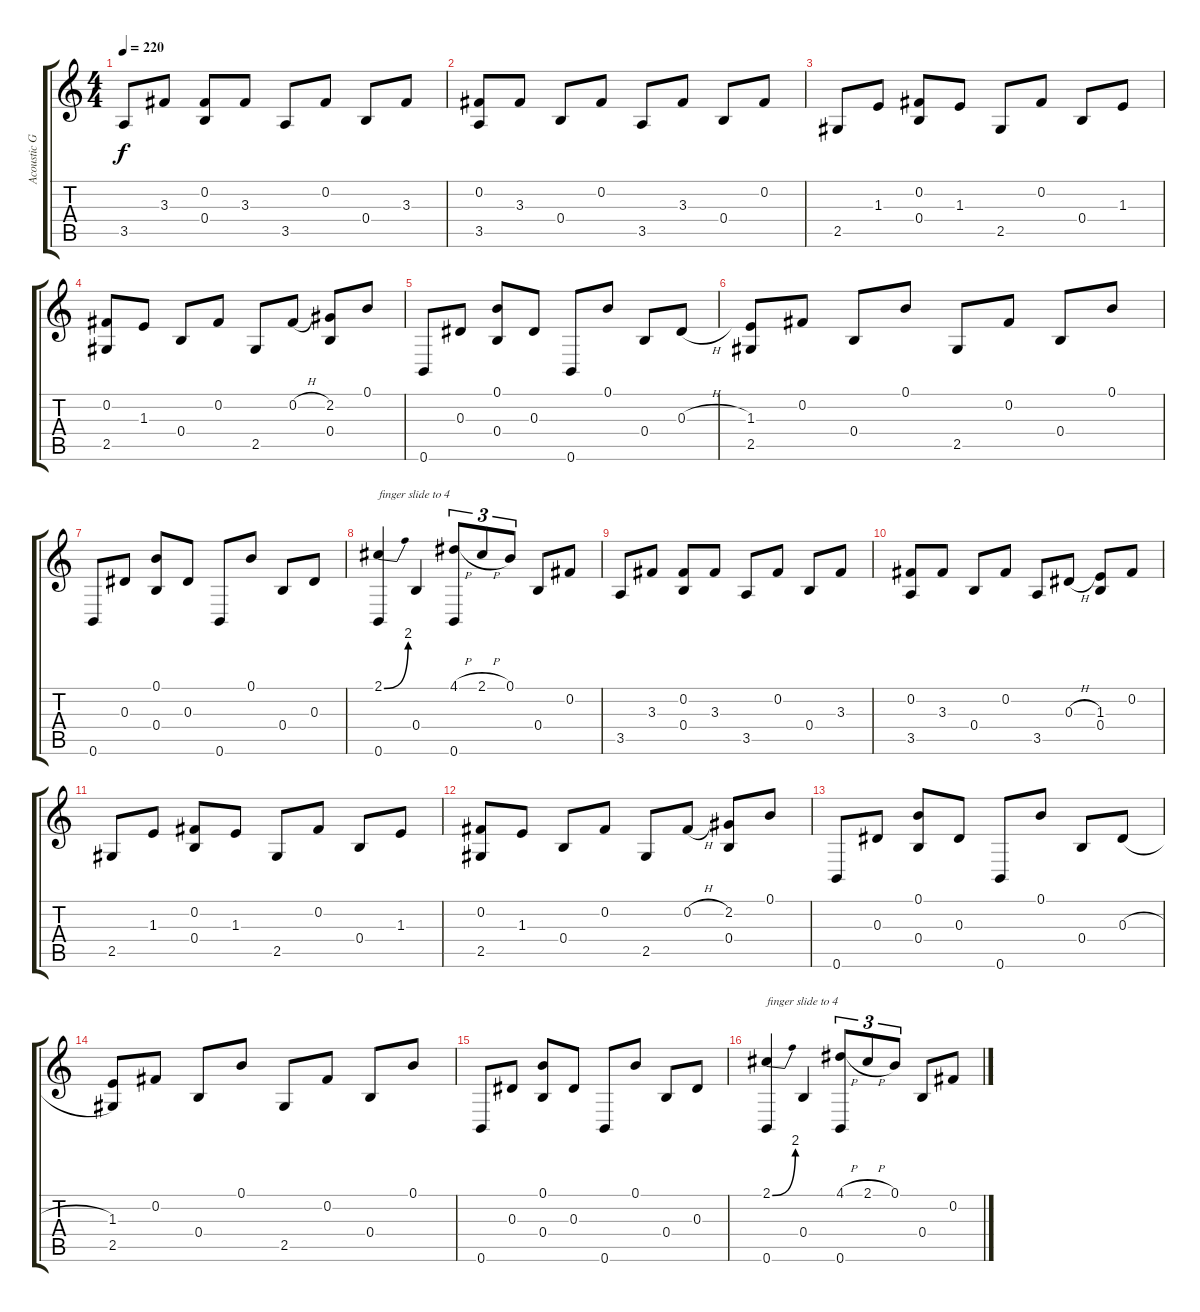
\track ("Acoustic Guitar" "Acoustic G") {instrument acousticguitarsteel}
\staff {score tabs}
\tuning (B3 Gb3 Eb3 B2 Gb2 B1) {hide}
\ts (4 4)
\tempo 220
\clef g2
\ks c
3.5.8{dy f instrument acousticguitarsteel} 3.3.8 (0.2 0.4).8 3.3.8 3.5.8 0.2.8 0.4.8 3.3.8 |
(0.2 3.5).8 3.3.8 0.4.8 0.2.8 3.5.8 3.3.8 0.4.8 0.2.8 |
2.5.8 1.3.8 (0.2 0.4).8 1.3.8 2.5.8 0.2.8 0.4.8 1.3.8 |
(0.2 2.5).8 1.3.8 0.4.8 0.2.8 2.5.8 0.2{h}.8 (2.2 0.4).8 0.1.8 |
0.6.8 0.3.8 (0.1 0.4).8 0.3.8 0.6.8 0.1.8 0.4.8 0.3{h}.8 |
(1.3 2.5).8 0.2.8 0.4.8 0.1.8 2.5.8 0.2.8 0.4.8 0.1.8 |
0.6.8 0.3.8 (0.1 0.4).8 0.3.8 0.6.8 0.1.8 0.4.8 0.3.8 |
(2.1{be (bend 0 0 60 8)} 0.6).4{txt "finger slide to 4"} 0.4.4 (4.1{h} 0.6).8{tu (3 2)} 2.1{h}.8{tu (3 2)} 0.1.8{tu (3 2)} 0.4.8 0.2.8 |
3.5.8 3.3.8 (0.2 0.4).8 3.3.8 3.5.8 0.2.8 0.4.8 3.3.8 |
(0.2 3.5).8 3.3.8 0.4.8 0.2.8 3.5.8 0.3{h}.8 (1.3 0.4).8 0.2.8 |
2.5.8 1.3.8 (0.2 0.4).8 1.3.8 2.5.8 0.2.8 0.4.8 1.3.8 |
(0.2 2.5).8 1.3.8 0.4.8 0.2.8 2.5.8 0.2{h}.8 (2.2 0.4).8 0.1.8 |
0.6.8 0.3.8 (0.1 0.4).8 0.3.8 0.6.8 0.1.8 0.4.8 0.3{h}.8 |
(1.3 2.5).8 0.2.8 0.4.8 0.1.8 2.5.8 0.2.8 0.4.8 0.1.8 |
0.6.8 0.3.8 (0.1 0.4).8 0.3.8 0.6.8 0.1.8 0.4.8 0.3.8 |
(2.1{be (bend 0 0 60 8)} 0.6).4{txt "finger slide to 4"} 0.4.4 (4.1{h} 0.6).8{tu (3 2)} 2.1{h}.8{tu (3 2)} 0.1.8{tu (3 2)} 0.4.8 0.2.8
